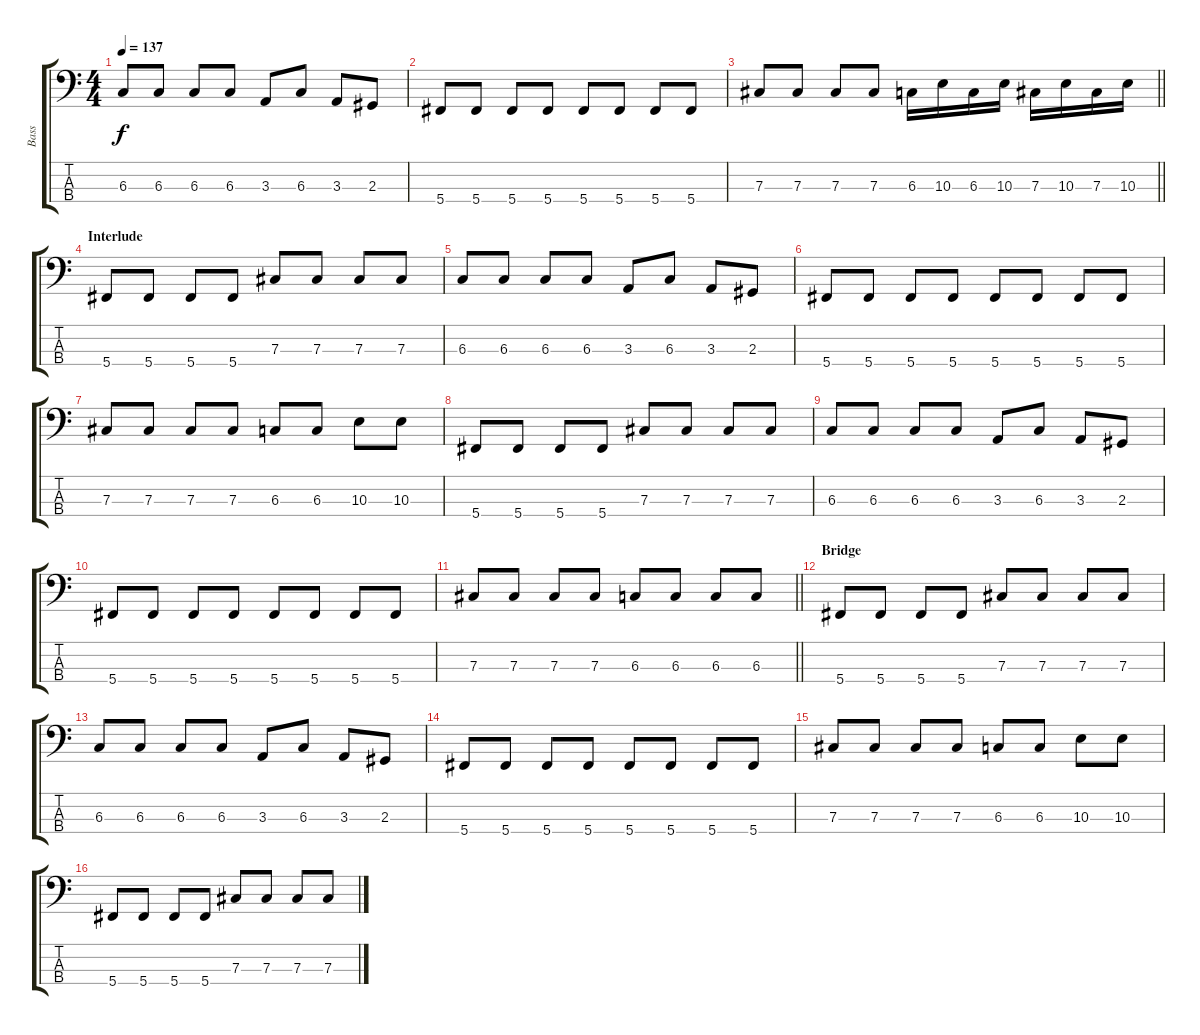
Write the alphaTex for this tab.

\track ("Bass" "Bass") {instrument electricbassfinger}
\staff {score tabs}
\tuning (E2 B1 Gb1 Db1) {hide}
\ts (4 4)
\tempo 137
\clef f4
\ks c
6.3.8{dy f} 6.3.8 6.3.8 6.3.8 3.3.8 6.3.8 3.3.8 2.3.8 |
5.4.8 5.4.8 5.4.8 5.4.8 5.4.8 5.4.8 5.4.8 5.4.8 |
\barLineRight lightlight
7.3.8 7.3.8 7.3.8 7.3.8 6.3.16 10.3.16 6.3.16 10.3.16 7.3.16 10.3.16 7.3.16 10.3.16 |
\section ("" "Interlude")
5.4.8 5.4.8 5.4.8 5.4.8 7.3.8 7.3.8 7.3.8 7.3.8 |
6.3.8 6.3.8 6.3.8 6.3.8 3.3.8 6.3.8 3.3.8 2.3.8 |
5.4.8 5.4.8 5.4.8 5.4.8 5.4.8 5.4.8 5.4.8 5.4.8 |
7.3.8 7.3.8 7.3.8 7.3.8 6.3.8 6.3.8 10.3.8 10.3.8 |
5.4.8 5.4.8 5.4.8 5.4.8 7.3.8 7.3.8 7.3.8 7.3.8 |
6.3.8 6.3.8 6.3.8 6.3.8 3.3.8 6.3.8 3.3.8 2.3.8 |
5.4.8 5.4.8 5.4.8 5.4.8 5.4.8 5.4.8 5.4.8 5.4.8 |
\barLineRight lightlight
7.3.8 7.3.8 7.3.8 7.3.8 6.3.8 6.3.8 6.3.8 6.3.8 |
\section ("" "Bridge")
5.4.8 5.4.8 5.4.8 5.4.8 7.3.8 7.3.8 7.3.8 7.3.8 |
6.3.8 6.3.8 6.3.8 6.3.8 3.3.8 6.3.8 3.3.8 2.3.8 |
5.4.8 5.4.8 5.4.8 5.4.8 5.4.8 5.4.8 5.4.8 5.4.8 |
7.3.8 7.3.8 7.3.8 7.3.8 6.3.8 6.3.8 10.3.8 10.3.8 |
5.4.8 5.4.8 5.4.8 5.4.8 7.3.8 7.3.8 7.3.8 7.3.8
